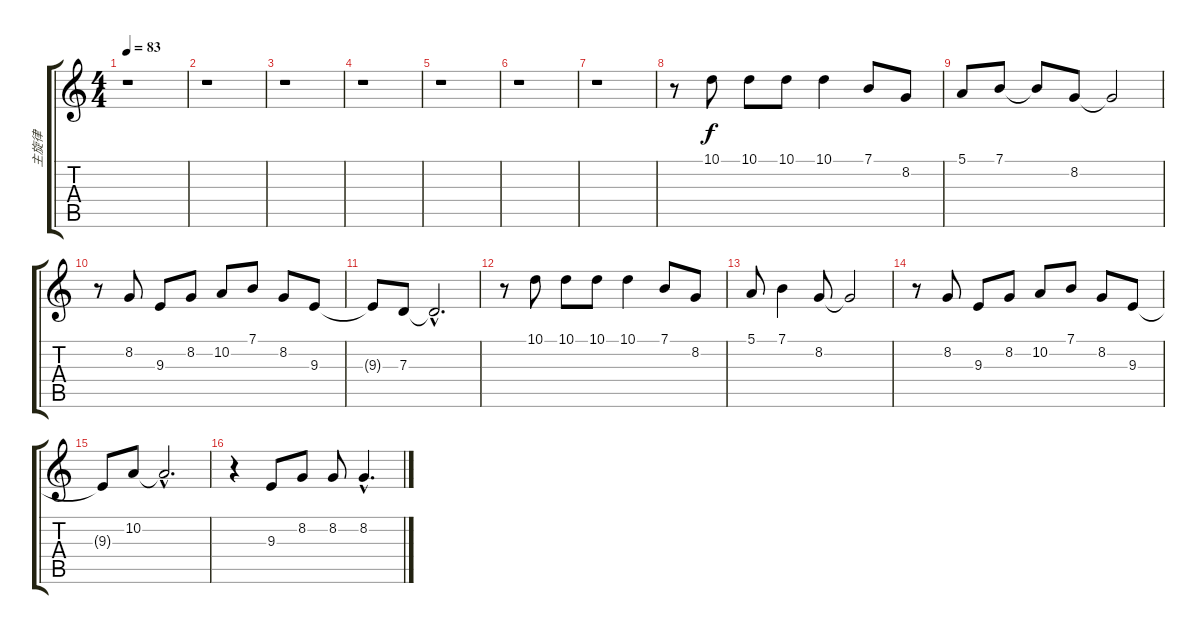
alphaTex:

\track ("主旋律" "主旋律") {instrument harmonica}
\staff {score tabs}
\tuning (E4 B3 G3 D3 A2 E2) {hide}
\ts (4 4)
\tempo 83
\clef g2
\ks c
r.1{dy f instrument harmonica} |
r.1 |
r.1 |
r.1 |
r.1 |
r.1 |
r.1 |
r.8 10.1.8 10.1.8 10.1.8 10.1.4 7.1.8 8.2.8 |
5.1.8 7.1.8 7.1{t}.8 8.2.8 8.2{t}.2 |
r.8 8.2.8 9.3.8 8.2.8 10.2.8 7.1.8 8.2.8 9.3.8 |
9.3{t}.8 7.3.8 7.3{hac t}.2{d} |
r.8 10.1.8 10.1.8 10.1.8 10.1.4 7.1.8 8.2.8 |
5.1.8 7.1.4 8.2.8 8.2{t}.2 |
r.8 8.2.8 9.3.8 8.2.8 10.2.8 7.1.8 8.2.8 9.3.8 |
9.3{t}.8 10.2.8 10.2{hac t}.2{d} |
r.4 9.3.8 8.2.8 8.2.8 8.2{hac}.4{d}
